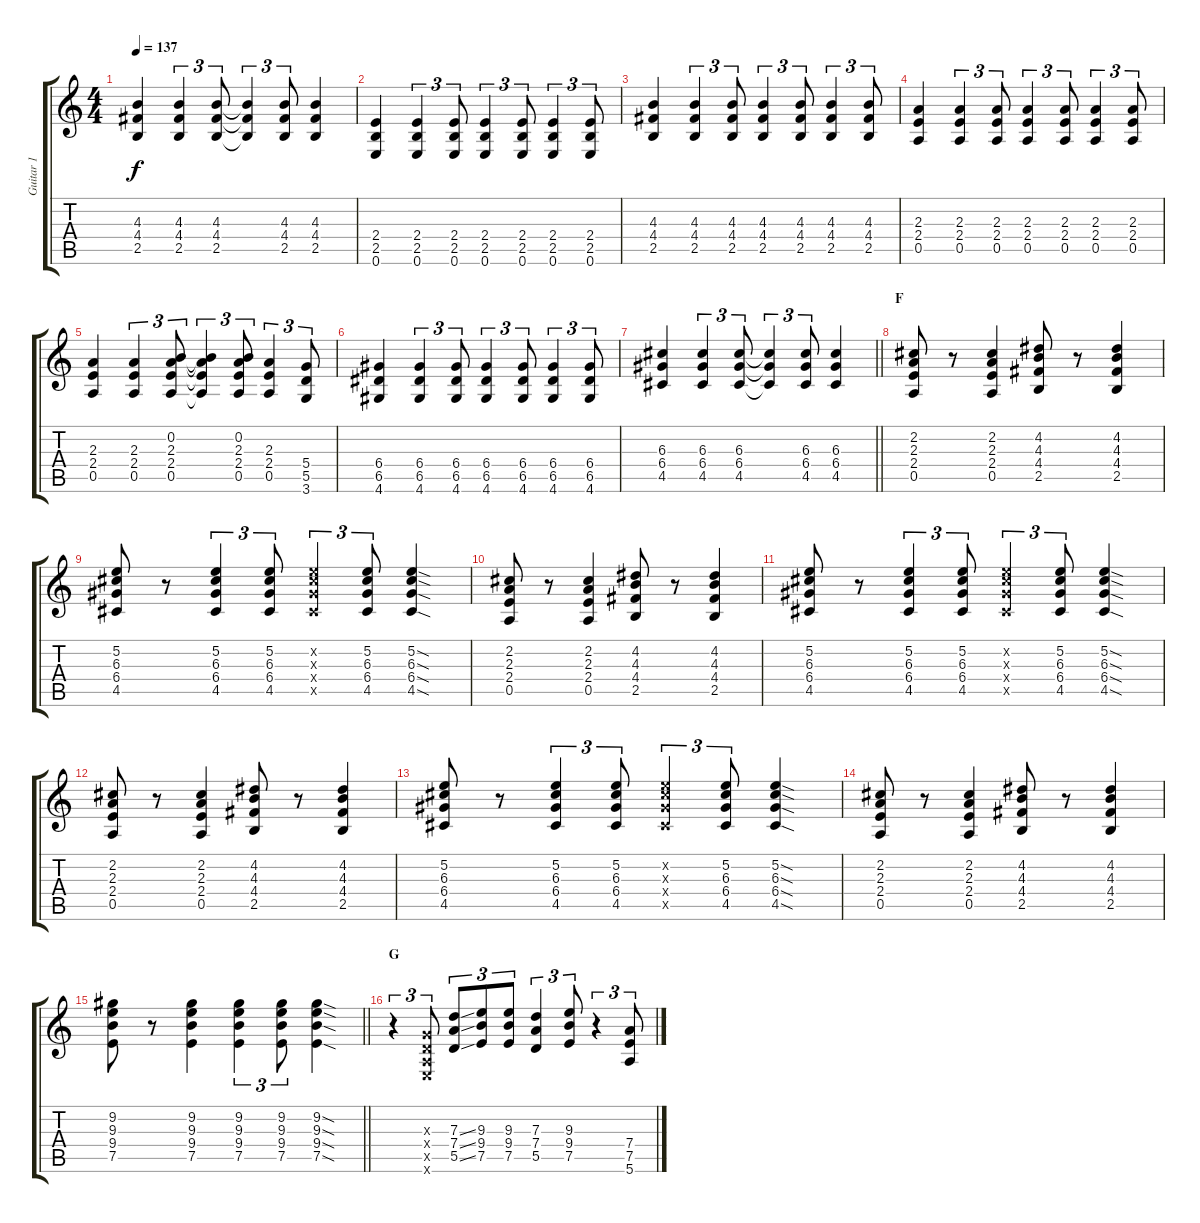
\track ("Guitar 1" "Guitar 1") {instrument overdrivenguitar}
\staff {score tabs}
\tuning (E4 B3 G3 D3 A2 E2) {hide}
\ts (4 4)
\tempo 137
\clef g2
\ks c
(4.3 4.4 2.5).4{dy f} (4.3 4.4 2.5).4{tu (3 2)} (4.3 4.4 2.5).8{tu (3 2)} (4.3{t} 4.4{t} 2.5{t}).4{tu (3 2)} (4.3 4.4 2.5).8{tu (3 2)} (4.3 4.4 2.5).4 |
(2.4 2.5 0.6).4 (2.4 2.5 0.6).4{tu (3 2)} (2.4 2.5 0.6).8{tu (3 2)} (2.4 2.5 0.6).4{tu (3 2)} (2.4 2.5 0.6).8{tu (3 2)} (2.4 2.5 0.6).4{tu (3 2)} (2.4 2.5 0.6).8{tu (3 2)} |
(4.3 4.4 2.5).4 (4.3 4.4 2.5).4{tu (3 2)} (4.3 4.4 2.5).8{tu (3 2)} (4.3 4.4 2.5).4{tu (3 2)} (4.3 4.4 2.5).8{tu (3 2)} (4.3 4.4 2.5).4{tu (3 2)} (4.3 4.4 2.5).8{tu (3 2)} |
(2.3 2.4 0.5).4 (2.3 2.4 0.5).4{tu (3 2)} (2.3 2.4 0.5).8{tu (3 2)} (2.3 2.4 0.5).4{tu (3 2)} (2.3 2.4 0.5).8{tu (3 2)} (2.3 2.4 0.5).4{tu (3 2)} (2.3 2.4 0.5).8{tu (3 2)} |
(2.3 2.4 0.5).4 (2.3 2.4 0.5).4{tu (3 2)} (0.2 2.3 2.4 0.5).8{tu (3 2)} (0.2{t} 2.3{t} 2.4{t} 0.5{t}).4{tu (3 2)} (0.2 2.3 2.4 0.5).8{tu (3 2)} (2.3 2.4 0.5).4{tu (3 2)} (5.4 5.5 3.6).8{tu (3 2)} |
(6.4 6.5 4.6).4 (6.4 6.5 4.6).4{tu (3 2)} (6.4 6.5 4.6).8{tu (3 2)} (6.4 6.5 4.6).4{tu (3 2)} (6.4 6.5 4.6).8{tu (3 2)} (6.4 6.5 4.6).4{tu (3 2)} (6.4 6.5 4.6).8{tu (3 2)} |
\barLineRight lightlight
(6.3 6.4 4.5).4 (6.3 6.4 4.5).4{tu (3 2)} (6.3 6.4 4.5).8{tu (3 2)} (6.3{t} 6.4{t} 4.5{t}).4{tu (3 2)} (6.3 6.4 4.5).8{tu (3 2)} (6.3 6.4 4.5).4 |
\section ("" "F")
(2.2 2.3 2.4 0.5).8 r.8 (2.2 2.3 2.4 0.5).4 (4.2 4.3 4.4 2.5).8 r.8 (4.2 4.3 4.4 2.5).4 |
(5.2 6.3 6.4 4.5).8 r.8 (5.2 6.3 6.4 4.5).4{tu (3 2)} (5.2 6.3 6.4 4.5).8{tu (3 2)} (5.2{x} 6.3{x} 6.4{x} 4.5{x}).4{tu (3 2)} (5.2 6.3 6.4 4.5).8{tu (3 2)} (5.2{sod} 6.3{sod} 6.4{sod} 4.5{sod}).4 |
(2.2 2.3 2.4 0.5).8 r.8 (2.2 2.3 2.4 0.5).4 (4.2 4.3 4.4 2.5).8 r.8 (4.2 4.3 4.4 2.5).4 |
(5.2 6.3 6.4 4.5).8 r.8 (5.2 6.3 6.4 4.5).4{tu (3 2)} (5.2 6.3 6.4 4.5).8{tu (3 2)} (5.2{x} 6.3{x} 6.4{x} 4.5{x}).4{tu (3 2)} (5.2 6.3 6.4 4.5).8{tu (3 2)} (5.2{sod} 6.3{sod} 6.4{sod} 4.5{sod}).4 |
(2.2 2.3 2.4 0.5).8 r.8 (2.2 2.3 2.4 0.5).4 (4.2 4.3 4.4 2.5).8 r.8 (4.2 4.3 4.4 2.5).4 |
(5.2 6.3 6.4 4.5).8 r.8 (5.2 6.3 6.4 4.5).4{tu (3 2)} (5.2 6.3 6.4 4.5).8{tu (3 2)} (5.2{x} 6.3{x} 6.4{x} 4.5{x}).4{tu (3 2)} (5.2 6.3 6.4 4.5).8{tu (3 2)} (5.2{sod} 6.3{sod} 6.4{sod} 4.5{sod}).4 |
(2.2 2.3 2.4 0.5).8 r.8 (2.2 2.3 2.4 0.5).4 (4.2 4.3 4.4 2.5).8 r.8 (4.2 4.3 4.4 2.5).4 |
\barLineRight lightlight
(9.2 9.3 9.4 7.5).8 r.8 (9.2 9.3 9.4 7.5).4 (9.2 9.3 9.4 7.5).4{tu (3 2)} (9.2 9.3 9.4 7.5).8{tu (3 2)} (9.2{sod} 9.3{sod} 9.4{sod} 7.5{sod}).4 |
\section ("" "G")
r.4{tu (3 2)} (0.3{x} 0.4{x} 0.5{x} 0.6{x}).8{tu (3 2)} (7.3{ss} 7.4{ss} 5.5{ss}).8{tu (3 2)} (9.3 9.4 7.5).8{tu (3 2)} (9.3 9.4 7.5).8{tu (3 2)} (7.3 7.4 5.5).4{tu (3 2)} (9.3 9.4 7.5).8{tu (3 2)} r.4{tu (3 2)} (7.4 7.5 5.6).8{tu (3 2)}
